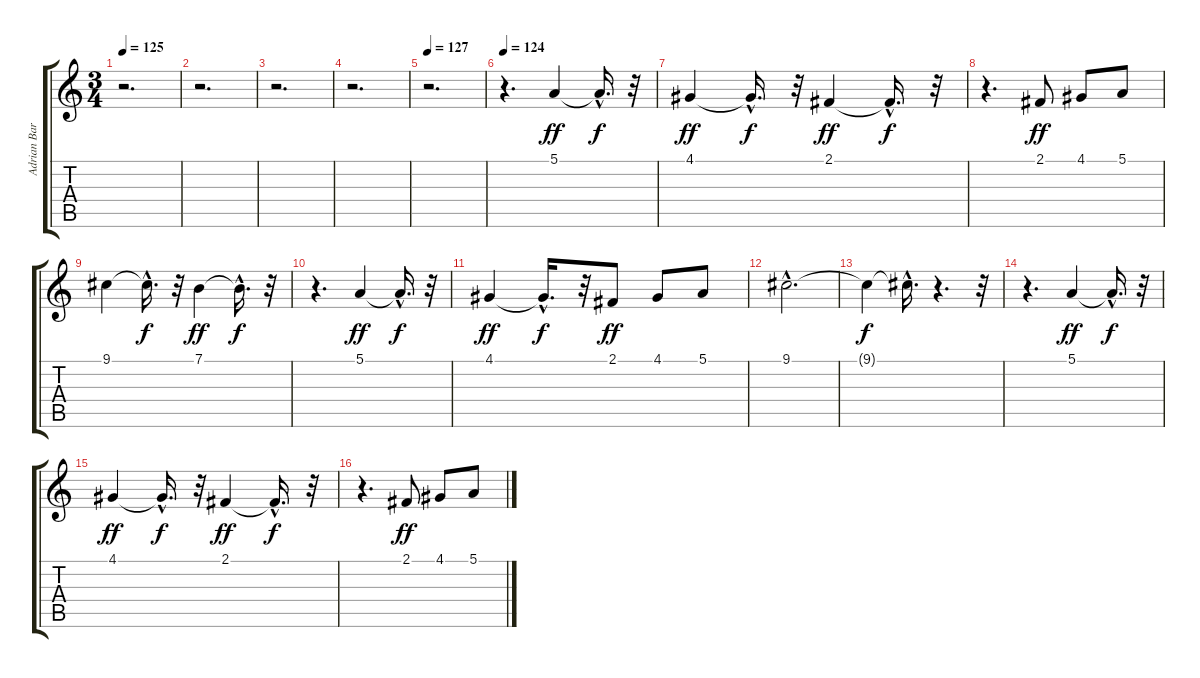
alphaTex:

\track ("Adrian Barilari" "Adrian Bar") {instrument lead2sawtooth}
\staff {score tabs}
\tuning (E4 B3 G3 D3 A2 E2) {hide}
\ts (3 4)
\tempo 125
\clef g2
\ks c
r.2{d dy f} |
r.2{d} |
r.2{d} |
r.2{d} |
\tempo 127
r.2{d} |
\tempo 124
r.4{d} 5.1.4{dy ff} 5.1{hac t}.16{d dy f} r.32 |
4.1.4{dy ff} 4.1{hac t}.16{d dy f} r.32 2.1.4{dy ff} 2.1{hac t}.16{d dy f} r.32 |
r.4{d} 2.1.8{dy ff} 4.1.8 5.1.8 |
9.1.4 9.1{hac t}.16{d dy f} r.32 7.1.4{dy ff} 7.1{hac t}.16{d dy f} r.32 |
r.4{d} 5.1.4{dy ff} 5.1{hac t}.16{d dy f} r.32 |
4.1.4{dy ff} 4.1{hac t}.16{d dy f} r.32 2.1.8{dy ff} 4.1.8 5.1.8 |
9.1{hac}.2{d} |
9.1{t}.4{dy f} 9.1{hac t}.16{d} r.4{d} r.32 |
r.4{d} 5.1.4{dy ff} 5.1{hac t}.16{d dy f} r.32 |
4.1.4{dy ff} 4.1{hac t}.16{d dy f} r.32 2.1.4{dy ff} 2.1{hac t}.16{d dy f} r.32 |
r.4{d} 2.1.8{dy ff} 4.1.8 5.1.8
